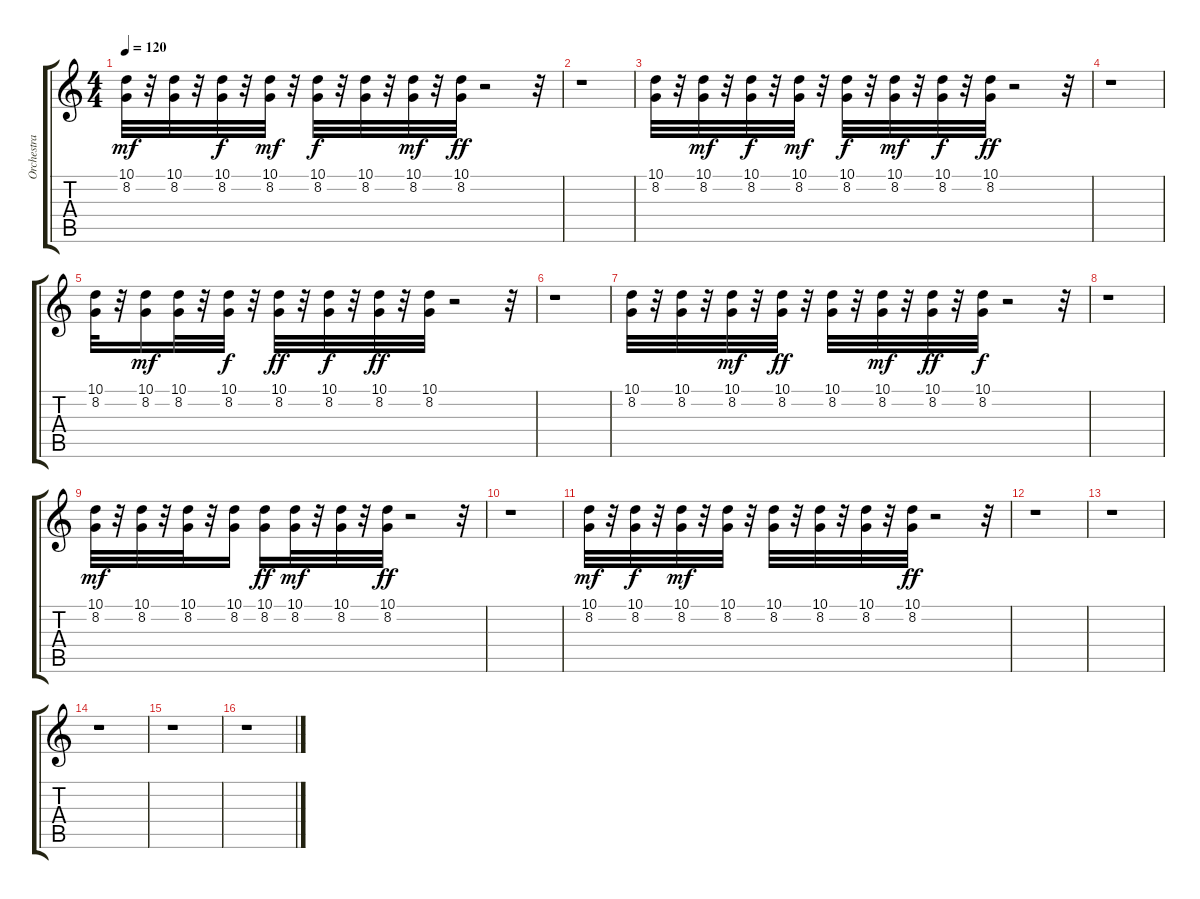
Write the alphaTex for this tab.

\track ("Orchestra Hit" "Orchestra ") {instrument orchestrahit}
\staff {score tabs}
\tuning (E4 B3 G3 D3 A2 E2) {hide}
\ts (4 4)
\tempo 120
\clef g2
\ks c
(10.1 8.2).32{dy mf} r.32 (10.1 8.2).32 r.32 (10.1 8.2).32{dy f} r.32 (10.1 8.2).32{dy mf} r.32 (10.1 8.2).32{dy f} r.32 (10.1 8.2).32 r.32 (10.1 8.2).32{dy mf} r.32 (10.1 8.2).32{dy ff} r.2 r.32 |
r.1 |
(10.1 8.2).32 r.32 (10.1 8.2).32{dy mf} r.32 (10.1 8.2).32{dy f} r.32 (10.1 8.2).32{dy mf} r.32 (10.1 8.2).32{dy f} r.32 (10.1 8.2).32{dy mf} r.32 (10.1 8.2).32{dy f} r.32 (10.1 8.2).32{dy ff} r.2 r.32 |
r.1 |
(10.1 8.2).32 r.32 (10.1 8.2).16{dy mf} (10.1 8.2).32 r.32 (10.1 8.2).32{dy f} r.32 (10.1 8.2).32{dy ff} r.32 (10.1 8.2).32{dy f} r.32 (10.1 8.2).32{dy ff} r.32 (10.1 8.2).32 r.2 r.32 |
r.1 |
(10.1 8.2).32 r.32 (10.1 8.2).32 r.32 (10.1 8.2).32{dy mf} r.32 (10.1 8.2).32{dy ff} r.32 (10.1 8.2).32 r.32 (10.1 8.2).32{dy mf} r.32 (10.1 8.2).32{dy ff} r.32 (10.1 8.2).32{dy f} r.2 r.32 |
r.1 |
(10.1 8.2).32{dy mf} r.32 (10.1 8.2).32 r.32 (10.1 8.2).32 r.32 (10.1 8.2).16 (10.1 8.2).16{dy ff} (10.1 8.2).32{dy mf} r.32 (10.1 8.2).32 r.32 (10.1 8.2).32{dy ff} r.2 r.32 |
r.1 |
(10.1 8.2).32{dy mf} r.32 (10.1 8.2).32{dy f} r.32 (10.1 8.2).32{dy mf} r.32 (10.1 8.2).32 r.32 (10.1 8.2).32 r.32 (10.1 8.2).32 r.32 (10.1 8.2).32 r.32 (10.1 8.2).32{dy ff} r.2 r.32 |
r.1 |
r.1 |
r.1 |
r.1 |
r.1
